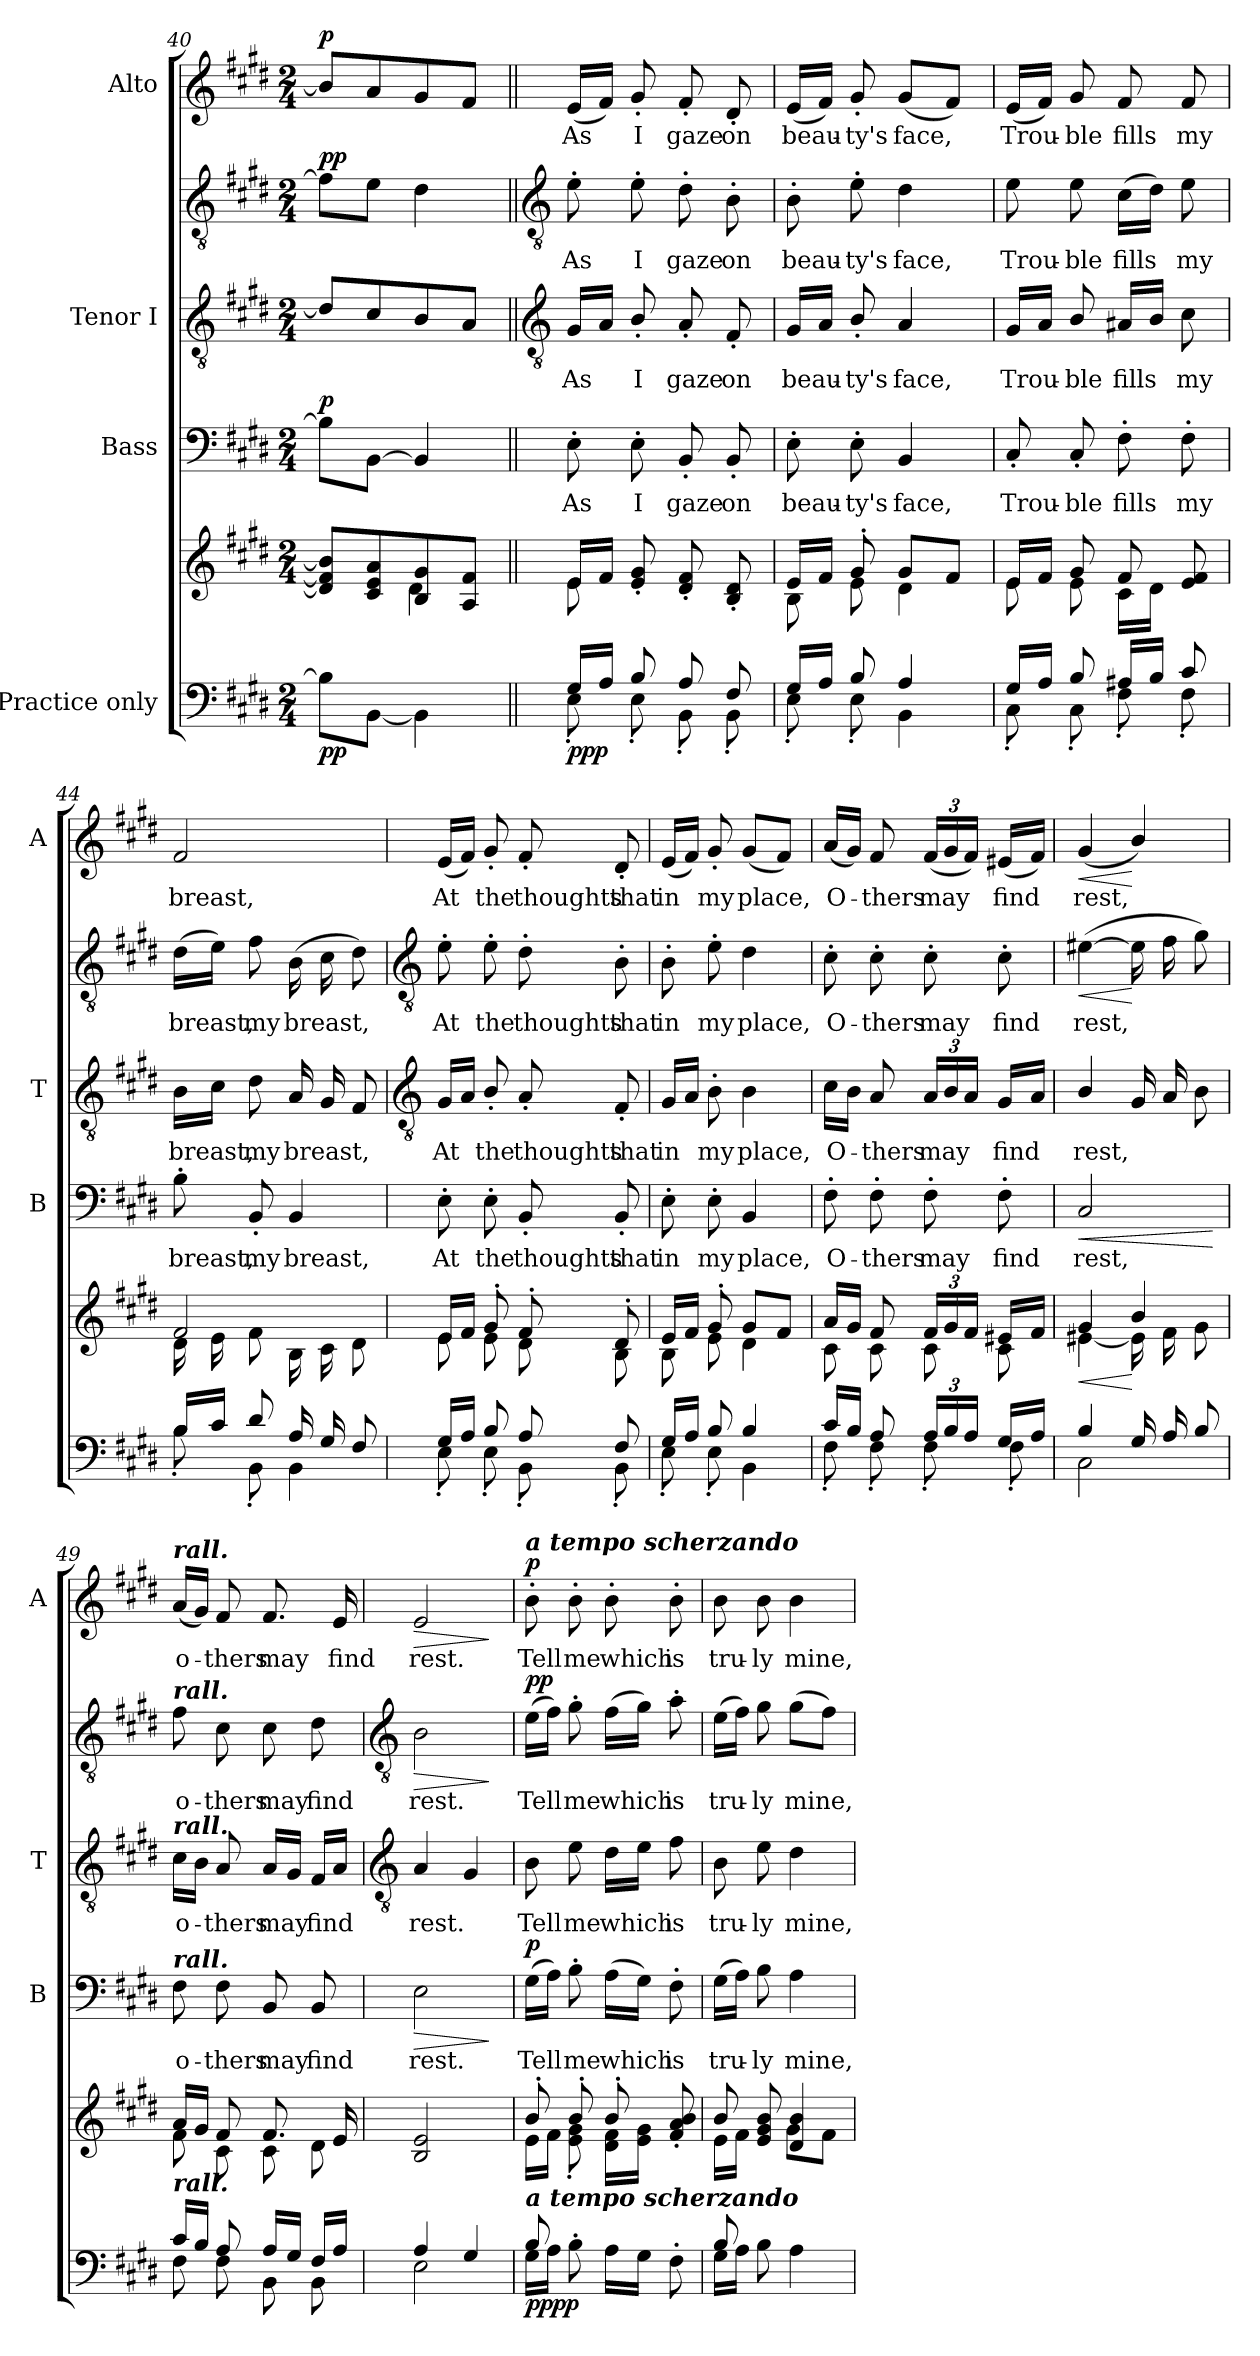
**kern	**kern	**dynam	**kern	**text	**dynam	**kern	**text	**kern	**text	**dynam	**kern	**text	**dynam
*part4	*part4	*part4	*part3	*part3	*part3	*part2	*part2	*part2	*part2	*part2	*part1	*part1	*part1
*staff6	*staff5	*staff5/6	*staff4	*staff4	*staff4	*staff3	*staff3	*staff2	*staff2	*staff2/3	*staff1	*staff1	*staff1
*I"Practice only	*	*	*I"Bass	*	*	*I"Tenor I	*	*	*	*	*I"Alto	*	*
*	*	*	*I'B	*	*	*I'T	*	*	*	*	*I'A	*	*
*clefF4	*clefG2	*	*clefF4	*	*	*clefGv2	*	*clefGv2	*	*	*clefG2	*	*
*k[f#c#g#d#]	*k[f#c#g#d#]	*	*k[f#c#g#d#]	*	*	*k[f#c#g#d#]	*	*k[f#c#g#d#]	*	*	*k[f#c#g#d#]	*	*
*E:	*E:	*	*E:	*	*	*E:	*	*E:	*	*	*E:	*	*
*M2/4	*M2/4	*	*M2/4	*	*	*M2/4	*	*M2/4	*	*	*M2/4	*	*
=40	=40	=40	=40	=40	=40	=40	=40	=40	=40	=40	=40	=40	=40
*^	*^	*	*	*	*	*	*	*	*	*	*	*	*
!	!	!	!	!LO:DY:b=2	!	!	!	!	!	!	!	!	!	!	!
!	!	!	!	!LO:DY:n=1:b	!	!	!LO:DY:b	!	!	!	!	!LO:DY:b=2	!	!	!
!	!	!	!	!	!	!	!	!	!	!	!	!LO:DY:n=1:b	!	!	!LO:DY:b
2ryy	8B\L]	8d#/] 8f#/] 8b/]L	4ryy	p p	8BL]	.	p	8d#/L]	.	8f#L]	.	p p	8b/L]	.	p
.	[8BB\J	8c#/ 8e/ 8a/	.	.	[8BBJ	.	.	8c#	.	8eJ	.	.	8a	.	.
.	4BB\]	8B/ 8g#/	4d#\	.	4BB]	.	.	8B	.	4d#	.	.	8g#	.	.
.	.	8A/ 8f#/J	.	.	.	.	.	8AJ	.	.	.	.	8f#J	.	.
!!LO:LB:g=z
=41||	=41||	=41||	=41||	=41||	=41||	=41||	=41||	=41||	=41||	=41||	=41||	=41||	=41||	=41||	=41||
*	*	*	*	*	*	*	*	*clefGv2	*	*clefGv2	*	*	*	*	*
!	!	!	!	!LO:DY:b=2	!	!LO:LY:b	!	!	!LO:LY:b	!	!LO:LY:b	!	!	!LO:LY:b	!
!	!	!	!	!LO:DY:n=1:b=2	!	!	!	!	!	!	!	!	!	!	!
!	!	!	!	!LO:DY:n=2:b	!	!	!	!	!	!	!	!	!	!	!
16G#/LL	8E'\	16e/LL	8e\	p p p	8E'	As	.	16G#/LL	As	8e'	As	.	(<16e/LL	As	.
16A/JJ	.	16f#/JJ	.	.	.	.	.	16AJJ	.	.	.	.	16f#JJ)	.	.
!	!	!	!	!	!	!LO:LY:b	!	!	!LO:LY:b	!	!LO:LY:b	!	!	!LO:LY:b	!
8B/	8E'\	8e/' 8g#/'	4.ryy	.	8E'	I	.	8B'/	I	8e'	I	.	8g#'	I	.
!	!	!	!	!	!	!LO:LY:b	!	!	!LO:LY:b	!	!LO:LY:b	!	!	!LO:LY:b	!
8A/	8BB'\	8d#/' 8f#/'	.	.	8BB'	gaze	.	8A'	gaze	8d#'	gaze	.	8f#'	gaze	.
!	!	!	!	!	!	!LO:LY:b	!	!	!LO:LY:b	!	!LO:LY:b	!	!	!LO:LY:b	!
8F#/	8BB'\	8B/' 8d#/'	.	.	8BB'	on	.	8F#'	on	8B'	on	.	8d#'	on	.
=42	=42	=42	=42	=42	=42	=42	=42	=42	=42	=42	=42	=42	=42	=42	=42
!	!	!	!	!	!	!LO:LY:b	!	!	!LO:LY:b	!	!LO:LY:b	!	!	!LO:LY:b	!
16G#/LL	8E'\	16e/LL	8B\	.	8E'	beau-	.	16G#LL	beau-	8B'	beau-	.	(<16eLL	beau-	.
16A/JJ	.	16f#/JJ	.	.	.	.	.	16AJJ	.	.	.	.	16f#JJ)	.	.
!	!	!	!	!	!	!LO:LY:b	!	!	!LO:LY:b	!	!LO:LY:b	!	!	!LO:LY:b	!
8B/	8E'\	8g#'/	8e\	.	8E'	-ty's	.	8B'/	ty's	8e'	-ty's	.	8g#'	ty's	.
!	!	!	!	!	!	!LO:LY:b	!	!	!LO:LY:b	!	!LO:LY:b	!	!	!LO:LY:b	!
4A/	4BB\	8g#/L	4d#\	.	4BB	face,	.	4A	face,	4d#	face,	.	(<8g#L	face,	.
.	.	8f#/J	.	.	.	.	.	.	.	.	.	.	8f#J)	.	.
=43	=43	=43	=43	=43	=43	=43	=43	=43	=43	=43	=43	=43	=43	=43	=43
!	!	!	!	!	!	!LO:LY:b	!	!	!LO:LY:b	!	!LO:LY:b	!	!	!LO:LY:b	!
16G#/LL	8C#'\	16e/LL	8e\	.	8C#'	Trou-	.	16G#LL	Trou-	8e	Trou-	.	(<16eLL	Trou-	.
16A/JJ	.	16f#/JJ	.	.	.	.	.	16AJJ	.	.	.	.	16f#JJ)	.	.
!	!	!	!	!	!	!LO:LY:b	!	!	!LO:LY:b	!	!LO:LY:b	!	!	!LO:LY:b	!
8B/	8C#'\	8g#/	8e\	.	8C#'	-ble	.	8B/	ble	8e	-ble	.	8g#	ble	.
!	!	!	!	!	!	!LO:LY:b	!	!	!LO:LY:b	!	!LO:LY:b	!	!	!LO:LY:b	!
16A#X/LL	8F#'\	8f#/	16c#\LL	.	8F#'	fills	.	16A#XLL	fills	(>16c#LL	fills	.	8f#	fills	.
16B/JJ	.	.	16d#\JJ	.	.	.	.	16BJJ	.	16d#JJ)	.	.	.	.	.
!	!	!	!	!	!	!LO:LY:b	!	!	!LO:LY:b	!	!LO:LY:b	!	!	!LO:LY:b	!
8c#/	8F#'\	8e/ 8f#/	8ryy	.	8F#'	my	.	8c#	my	8e	my	.	8f#	my	.
=44	=44	=44	=44	=44	=44	=44	=44	=44	=44	=44	=44	=44	=44	=44	=44
!	!	!	!	!	!	!LO:LY:b	!	!	!LO:LY:b	!	!LO:LY:b	!	!	!LO:LY:b	!
16B/LL	8B'\	2f#/	16d#\LL	.	8B'	breast,	.	16BLL	breast,	(>16d#LL	breast,	.	2f#	breast,	.
16c#/JJ	.	.	16e\	.	.	.	.	16c#JJ	.	16eJJ)	.	.	.	.	.
!	!	!	!	!	!	!LO:LY:b	!	!	!LO:LY:b	!	!LO:LY:b	!	!	!	!
8d#/	8BB'\	.	8f#\J	.	8BB'	my	.	8d#	my	8f#	my	.	.	.	.
!	!	!	!	!	!	!LO:LY:b	!	!	!LO:LY:b	!	!LO:LY:b	!	!	!	!
16A/LL	4BB\	.	16B\LL	.	4BB	breast,	.	16ALL	breast,	(>16BLL	breast,	.	.	.	.
16G#/	.	.	16c#\	.	.	.	.	16G#	.	16c#	.	.	.	.	.
8F#/J	.	.	8d#\J	.	.	.	.	8F#J	.	8d#J)	.	.	.	.	.
!!LO:LB:g=z
=45	=45	=45	=45	=45	=45	=45	=45	=45	=45	=45	=45	=45	=45	=45	=45
*	*	*	*	*	*	*	*	*clefGv2	*	*clefGv2	*	*	*	*	*
!	!	!	!	!	!	!LO:LY:b	!	!	!LO:LY:b	!	!LO:LY:b	!	!	!LO:LY:b	!
16G#/LL	8E'\	16e/LL	8e\	.	8E'	At	.	16G#/LL	At	8e'	At	.	(<16e/LL	At	.
16A/JJ	.	16f#/JJ	.	.	.	.	.	16AJJ	.	.	.	.	16f#JJ)	.	.
!	!	!	!	!	!	!LO:LY:b	!	!	!LO:LY:b	!	!LO:LY:b	!	!	!LO:LY:b	!
8B/	8E'\	8g#'/	8e\	.	8E'	the	.	8B'/	the	8e'	the	.	8g#'	the	.
!	!	!	!	!	!	!LO:LY:b	!	!	!LO:LY:b	!	!LO:LY:b	!	!	!LO:LY:b	!
8A/	8BB'\	8f#'/	8d#\	.	8BB'	thoughts	.	8A'	thoughts	8d#'	thoughts	.	8f#'	thoughts	.
!	!	!	!	!	!	!LO:LY:b	!	!	!LO:LY:b	!	!LO:LY:b	!	!	!LO:LY:b	!
8F#/	8BB'\	8d#'/	8B\	.	8BB'	that	.	8F#'	that	8B'	that	.	8d#'	that	.
=46	=46	=46	=46	=46	=46	=46	=46	=46	=46	=46	=46	=46	=46	=46	=46
!	!	!	!	!	!	!LO:LY:b	!	!	!LO:LY:b	!	!LO:LY:b	!	!	!LO:LY:b	!
16G#/LL	8E'\	16e/LL	8B\	.	8E'\	in	.	16G#LL	in	8B'	in	.	(<16eLL	in	.
16A/JJ	.	16f#/JJ	.	.	.	.	.	16AJJ	.	.	.	.	16f#JJ)	.	.
!	!	!	!	!	!	!LO:LY:b	!	!	!LO:LY:b	!	!LO:LY:b	!	!	!LO:LY:b	!
8B/	8E'\	8g#'/	8e\	.	8E'	my	.	8B'\	my	8e'	my	.	8g#'	my	.
!	!	!	!	!	!	!LO:LY:b	!	!	!LO:LY:b	!	!LO:LY:b	!	!	!LO:LY:b	!
4B/	4BB\	8g#/L	4d#\	.	4BB	place,	.	4B	place,	4d#	place,	.	(<8g#L	place,	.
.	.	8f#/J	.	.	.	.	.	.	.	.	.	.	8f#J)	.	.
=47	=47	=47	=47	=47	=47	=47	=47	=47	=47	=47	=47	=47	=47	=47	=47
!	!	!	!	!	!	!LO:LY:b	!	!	!LO:LY:b	!	!LO:LY:b	!	!	!LO:LY:b	!
16c#/LL	8F#'\	16a/LL	8c#\	.	8F#'	O-	.	16c#LL	O-	8c#'	O-	.	(<16aLL	O-	.
16B/JJ	.	16g#/JJ	.	.	.	.	.	16BJJ	.	.	.	.	16g#JJ)	.	.
!	!	!	!	!	!	!LO:LY:b	!	!	!LO:LY:b	!	!LO:LY:b	!	!	!LO:LY:b	!
8A/	8F#'\	8f#/	8c#\	.	8F#'	-thers	.	8A	thers	8c#'	-thers	.	8f#	thers	.
!	!	!	!	!	!	!LO:LY:b	!	!	!LO:LY:b	!	!LO:LY:b	!	!	!LO:LY:b	!
24A/LL	8F#'\	24f#/LL	8c#\	.	8F#'	may	.	24ALL	may	8c#'	may	.	(<24f#LL	may	.
24B/	.	24g#/	.	.	.	.	.	24B	.	.	.	.	24g#	.	.
24A/JJ	.	24f#/JJ	.	.	.	.	.	24AJJ	.	.	.	.	24f#JJ)	.	.
!	!	!	!	!	!	!LO:LY:b	!	!	!LO:LY:b	!	!LO:LY:b	!	!	!LO:LY:b	!
16G#/LL	8F#'\	16e#X/LL	8c#\	.	8F#'	find	.	16G#LL	find	8c#'	find	.	(<16e#XLL	find	.
16A/JJ	.	16f#/JJ	.	.	.	.	.	16AJJ	.	.	.	.	16f#JJ)	.	.
=48	=48	=48	=48	=48	=48	=48	=48	=48	=48	=48	=48	=48	=48	=48	=48
!	!	!	!	!LO:HP:b	!	!	!	!	!	!	!	!	!	!	!
!	!	!	!	!LO:HP:n=1:b	!	!LO:LY:b	!LO:HP:b	!	!LO:LY:b	!	!LO:LY:b	!LO:HP:b	!	!LO:LY:b	!LO:HP:b
4B/	2C#\	4g#/	[4e#X\	< <	2C#	rest,	<	4B/	rest,	(>[4e#X	rest,	<	(<4g#	rest,	<
16G#/LL	.	4b/	16e#\LL]	[ [	.	.	.	16G#LL	.	16e#LL]	.	[	4b/)	.	[
16A/	.	.	16f#\	.	.	.	.	16A	.	16f#	.	.	.	.	.
8B/J	.	.	8g#\J	.	.	.	.	8BJ	.	8g#J)	.	.	.	.	.
*v	*v	*	*	*	*	*	*	*	*	*	*	*	*	*	*
*	*v	*v	*	*	*	*	*	*	*	*	*	*	*	*
.	.	.	.	.	[	.	.	.	.	.	.	.	.
=49	=49	=49	=49	=49	=49	=49	=49	=49	=49	=49	=49	=49	=49
*^	*^	*	*	*	*	*	*	*	*	*	*	*	*
!	!	!	!	!	!	!	!	!	!	!	!	!	!LO:TX:a:Bi:t=rall.	!	!
!	!	!	!	!	!	!	!	!	!	!LO:TX:a:Bi:t=rall.	!	!	!	!	!
!	!	!	!	!	!	!	!	!LO:TX:a:Bi:t=rall.	!	!	!	!	!	!	!
!	!	!	!	!	!LO:TX:a:Bi:t=rall.	!	!	!	!	!	!	!	!	!	!
!LO:TX:a:Bi:t=rall.	!	!	!	!	!	!	!	!	!	!	!	!	!	!	!
!	!	!	!	!	!	!LO:LY:b	!	!	!LO:LY:b	!	!LO:LY:b	!	!	!LO:LY:b	!
16c#/LL	8F#\	16a/LL	8f#\	.	8F#	o-	.	16c#LL	o-	8f#	o-	.	(<16aLL	o-	.
16B/JJ	.	16g#/JJ	.	.	.	.	.	16BJJ	.	.	.	.	16g#JJ)	.	.
!	!	!	!	!	!	!LO:LY:b	!	!	!LO:LY:b	!	!LO:LY:b	!	!	!LO:LY:b	!
8A/	8F#\	8f#/	8c#\	.	8F#	-thers	.	8A	thers	8c#	-thers	.	8f#	thers	.
!	!	!	!	!	!	!LO:LY:b	!	!	!LO:LY:b	!	!LO:LY:b	!	!	!LO:LY:b	!
16A/LL	8BB\	8.f#/	8c#\	.	8BB	may	.	16ALL	may	8c#	may	.	8.f#	may	.
16G#/JJ	.	.	.	.	.	.	.	16G#JJ	.	.	.	.	.	.	.
!	!	!	!	!	!	!LO:LY:b	!	!	!LO:LY:b	!	!LO:LY:b	!	!	!	!
16F#/LL	8BB\	.	8d#\	.	8BB	find	.	16F#LL	find	8d#	find	.	.	.	.
!	!	!	!	!	!	!	!	!	!	!	!	!	!	!LO:LY:b	!
16A/JJ	.	16e/	.	.	.	.	.	16AJJ	.	.	.	.	16e	find	.
!!LO:LB:g=z
=50	=50	=50	=50	=50	=50	=50	=50	=50	=50	=50	=50	=50	=50	=50	=50
*	*	*	*	*	*	*	*	*clefGv2	*	*clefGv2	*	*	*	*	*
!	!	!	!	!LO:HP:b	!	!LO:LY:b	!LO:HP:b	!	!LO:LY:b	!	!LO:LY:b	!LO:HP:b	!	!LO:LY:b	!LO:HP:b
4A/	2E\	2B/ 2e/	2ryy	>	2E	rest.	>	4A	rest.	2B	rest.	>	2e	rest.	>
4G#/	.	.	.	.	.	.	.	4G#	.	.	.	.	.	.	.
*v	*v	*	*	*	*	*	*	*	*	*	*	*	*	*	*
*	*v	*v	*	*	*	*	*	*	*	*	*	*	*	*
.	.	]	.	.	]	.	.	.	.	]	.	.	]
=51	=51	=51	=51	=51	=51	=51	=51	=51	=51	=51	=51	=51	=51
*^	*^	*	*	*	*	*	*	*	*	*	*	*	*
!	!	!	!	!	!	!	!	!	!	!	!	!	!LO:TX:a:Bi:t=a tempo scherzando	!	!
!	!	!LO:TX:b:Bi:t=a tempo scherzando	!	!	!	!	!	!	!	!	!	!	!	!	!
!	!	!	!	!LO:DY:b=2	!	!LO:LY:b	!	!	!LO:LY:b	!	!LO:LY:b	!	!	!LO:LY:b	!
!	!	!	!	!LO:DY:n=1:b=2	!	!	!	!	!	!	!	!	!	!	!
!	!	!	!	!LO:DY:n=2:b	!	!	!	!	!	!	!	!	!	!	!
!	!	!	!	!LO:DY:n=3:b	!	!	!LO:DY:b	!	!	!	!	!LO:DY:b=2	!	!	!
!	!	!	!	!	!	!	!	!	!	!	!	!LO:DY:n=1:b	!	!	!LO:DY:b
8B/	16G#\LL	8b'/	16e\LL	p p p p	(>16G#LL	Tell	p	8B	Tell	(>16eLL	Tell	p p	8b'	Tell	p
.	16A\JJ	.	16f#\JJ	.	16AJJ)	.	.	.	.	16f#JJ)	.	.	.	.	.
!	!	!	!	!	!	!LO:LY:b	!	!	!LO:LY:b	!	!LO:LY:b	!	!	!LO:LY:b	!
4.ryy	8B'\	8b'/	8e\' 8g#\'	.	8B'	me	.	8e	me	8g#'	me	.	8b'	me	.
!	!	!	!	!	!	!LO:LY:b	!	!	!LO:LY:b	!	!LO:LY:b	!	!	!LO:LY:b	!
.	16A\LL	8b'/	16d#\ 16f#\LL	.	(>16ALL	which	.	16d#LL	which	(>16f#LL	which	.	8b'	which	.
.	16G#\JJ	.	16e\ 16g#\JJ	.	16G#JJ)	.	.	16eJJ	.	16g#JJ)	.	.	.	.	.
!	!	!	!	!	!	!LO:LY:b	!	!	!LO:LY:b	!	!LO:LY:b	!	!	!LO:LY:b	!
.	8F#'\	8f#/' 8a/' 8b/'	8ryy	.	8F#'	is	.	8f#	is	8a'	is	.	8b'	is	.
=52	=52	=52	=52	=52	=52	=52	=52	=52	=52	=52	=52	=52	=52	=52	=52
!	!	!	!	!	!	!LO:LY:b	!	!	!LO:LY:b	!	!LO:LY:b	!	!	!LO:LY:b	!
8B/	16G#\LL	8b/	16e\LL	.	(>16G#LL	tru-	.	8B	tru-	(>16eLL	tru-	.	8b	tru-	.
.	16A\JJ	.	16f#\JJ	.	16AJJ)	.	.	.	.	16f#JJ)	.	.	.	.	.
!	!	!	!	!	!	!LO:LY:b	!	!	!LO:LY:b	!	!LO:LY:b	!	!	!LO:LY:b	!
4.ryy	8B\	8e/ 8g#/ 8b/	8ryy	.	8B	ly	.	8e	-ly	8g#	ly	.	8b	-ly	.
!	!	!	!	!	!	!LO:LY:b	!	!	!LO:LY:b	!	!LO:LY:b	!	!	!LO:LY:b	!
.	4A\	4d#/ 4b/	8g#\L	.	4A	mine,	.	4d#	mine,	(>8g#L	mine,	.	4b	mine,	.
.	.	.	8f#\J	.	.	.	.	.	.	8f#J)	.	.	.	.	.
*v	*v	*	*	*	*	*	*	*	*	*	*	*	*	*	*
*	*v	*v	*	*	*	*	*	*	*	*	*	*	*	*
=	=	=	=	=	=	=	=	=	=	=	=	=	=
*-	*-	*-	*-	*-	*-	*-	*-	*-	*-	*-	*-	*-	*-
